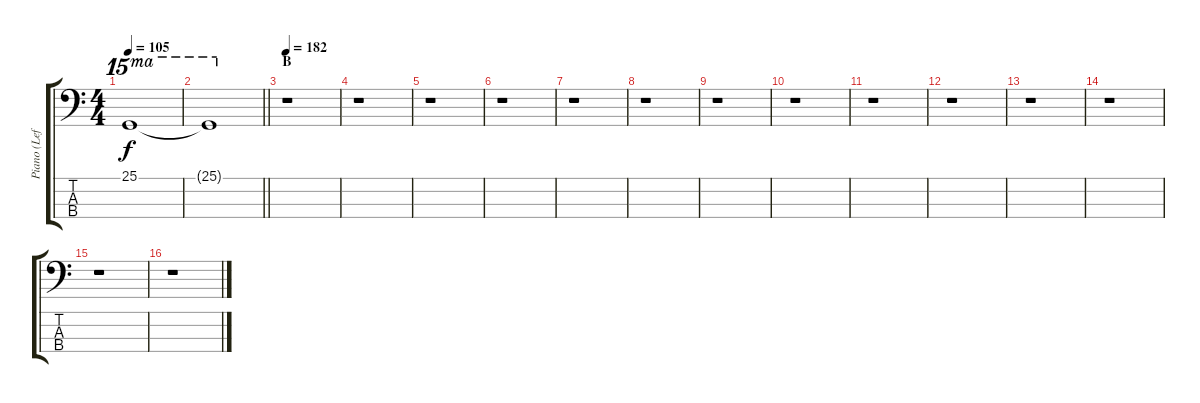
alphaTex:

\track ("Piano (Left Hand)" "Piano (Lef") {instrument acousticgrandpiano}
\staff {score tabs}
\tuning (Gb2 Db2 Ab1 Eb1) {hide}
\ts (4 4)
\tempo 105
\clef f4
\ks c
25.1{t}.1{ot 15ma dy f} |
\barLineRight lightlight
25.1{t}.1{ot 15ma} |
\section ("" "B")
\tempo 182
r.1 |
r.1 |
r.1 |
r.1 |
r.1 |
r.1 |
r.1 |
r.1 |
r.1 |
r.1 |
r.1 |
r.1 |
r.1 |
r.1
